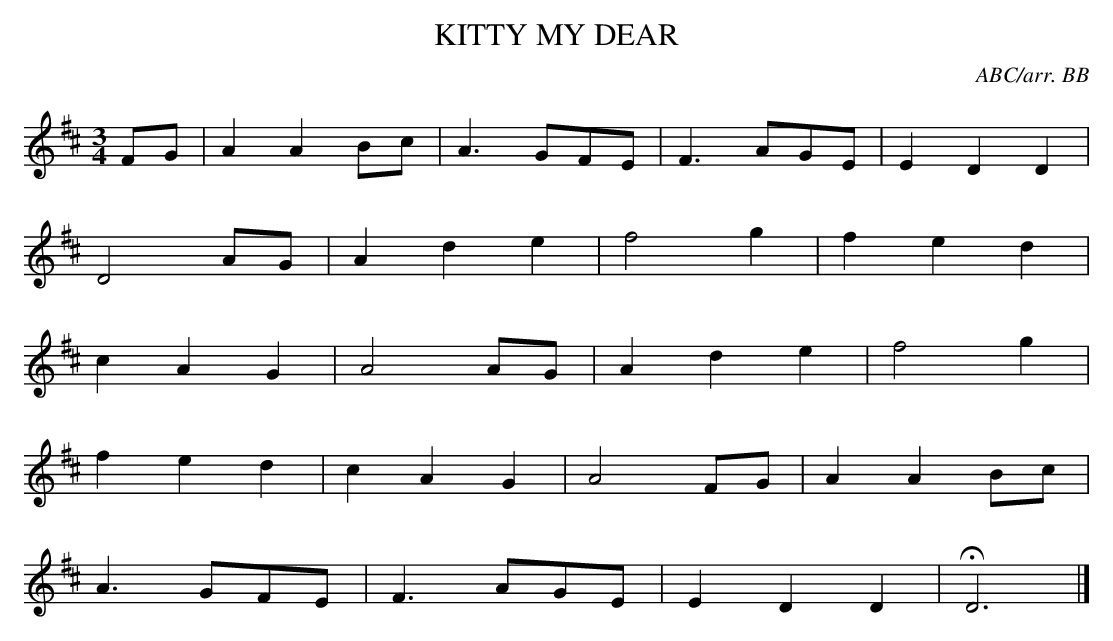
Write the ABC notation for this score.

X:1
T:KITTY MY DEAR
Y:"tenderly"
C:ABC/arr. BB
L:1/8
M:3/4
K:D
FG|A2A2 Bc|A3 GFE|F3 AGE|E2D2D2|
D4 AG|A2d2e2|f4g2|f2e2d2|
c2A2G2|A4 AG|A2d2e2|f4g2|
f2e2d2|c2A2G2|A4FG|A2A2Bc|
A3 GFE|F3 AGE|E2D2D2|HD6|]
